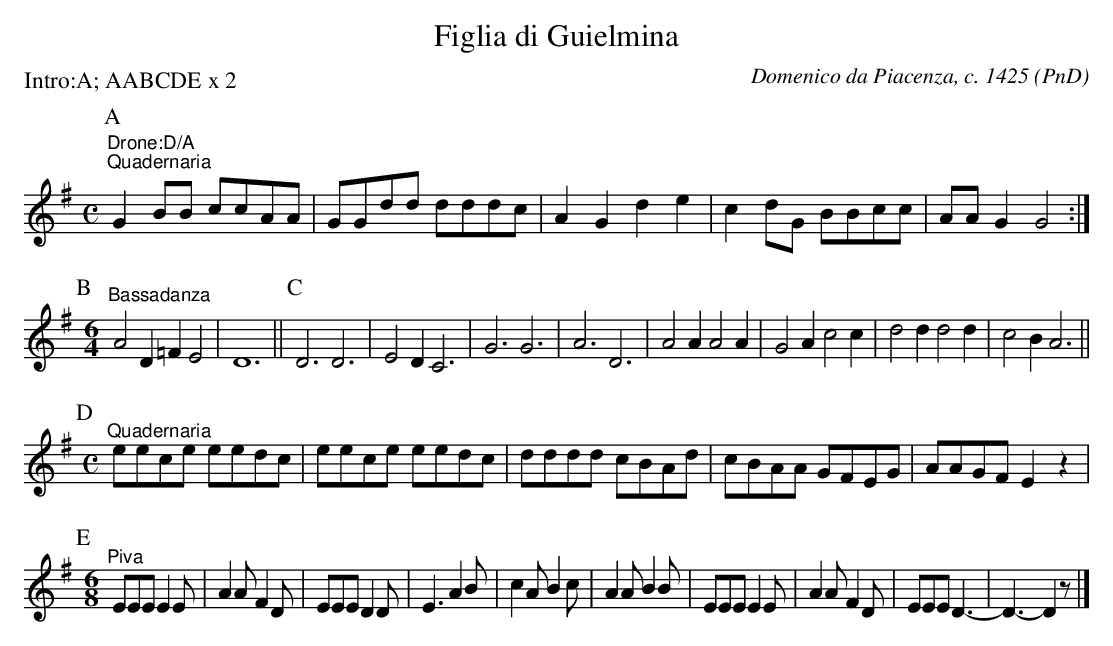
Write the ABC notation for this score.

X:1
T:Figlia di Guielmina
C:Domenico da Piacenza, c. 1425 (PnD)
P:Intro:A; AABCDE x 2
M:C
K:Gmaj
P:A
"^Drone:D/A;Quadernaria"G2BB ccAA | GGdd dddc | A2G2 d2e2 | c2dG BBcc | AAG2 G4 :|
P:B
M:6/4
"^Bassadanza"A4 D2=F2 E4 | D12 || \
P:C
D6D6 | E4D2C6 | G6G6 |  A6D6 | A4 A2A4A2 | G4A2 c4c2 | d4 d2d4d2 | c4B2A6 ||
P:D
M:C
"^Quadernaria"eece eedc | eece eedc | dddd cBAd | cBAA GFEG | AAGF E2z2 |
P:E
M:6/8
"^Piva"EEE E2E | A2A F2D | EEE D2D | E3 A2B | c2A B2c | A2A B2B  | EEE E2E | A2A F2D | EEE D3 | -D3-D2z |]
